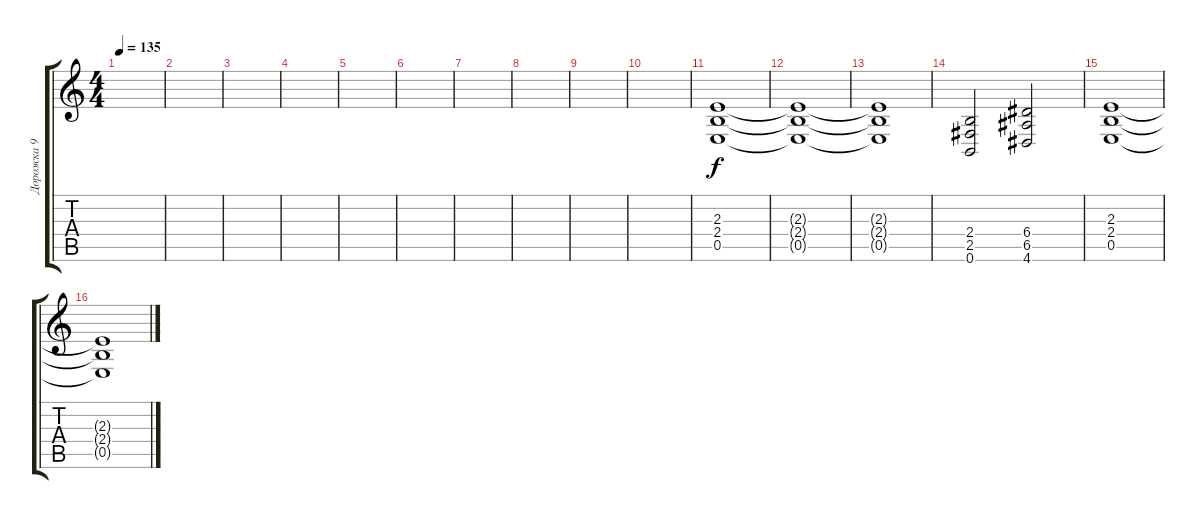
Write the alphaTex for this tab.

\track ("Дорожка 9" "Дорожка 9") {instrument distortionguitar}
\staff {score tabs}
\tuning (B3 Gb3 D3 A2 E2 B1) {hide}
\ts (4 4)
\tempo 135
\clef g2
\ks c
|
|
|
|
|
|
|
|
|
|
(2.3 2.4 0.5).1 |
(2.3{t} 2.4{t} 0.5{t}).1 |
(2.3{t} 2.4{t} 0.5{t}).1 |
(2.4 2.5 0.6).2 (6.4 6.5 4.6).2 |
(2.3 2.4 0.5).1 |
(2.3{t} 2.4{t} 0.5{t}).1
